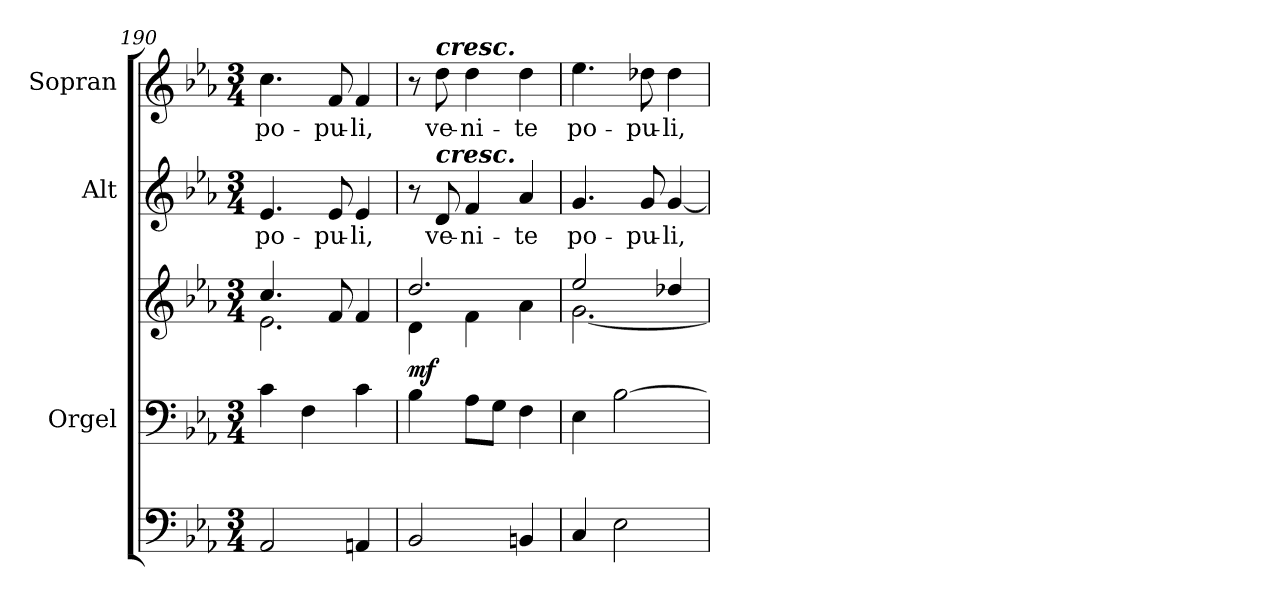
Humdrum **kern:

**kern	**kern	**kern	**dynam	**kern	**text	**kern	**text
*part4	*part3	*part3	*part3	*part2	*part2	*part1	*part1
*staff5	*staff4	*staff3	*staff3/4	*staff2	*staff2	*staff1	*staff1
*	*I"Orgel	*	*	*I"Alt	*	*I"Sopran	*
*	*I'Org.	*	*	*I'A.	*	*I'S.	*
*clefF4	*clefF4	*clefG2	*	*clefG2	*	*clefG2	*
*k[b-e-a-]	*k[b-e-a-]	*k[b-e-a-]	*	*k[b-e-a-]	*	*k[b-e-a-]	*
*E-:	*E-:	*E-:	*	*E-:	*	*E-:	*
*M3/4	*M3/4	*M3/4	*	*M3/4	*	*M3/4	*
=190	=190	=190	=190	=190	=190	=190	=190
*	*	*^	*	*	*	*	*
!	!	!	!	!	!	!LO:LY:b	!	!LO:LY:b
2AA-/	4c\	4.cc/	2.e-\	.	4.e-/	po-	4.cc\	po-
.	4F\	.	.	.	.	.	.	.
!	!	!	!	!	!	!LO:LY:b	!	!LO:LY:b
.	.	8f/	.	.	8e-/	-pu-	8f/	-pu-
!	!	!	!	!	!	!LO:LY:b	!	!LO:LY:b
4AAn/	4c\	4f/	.	.	4e-/	-li,	4f/	-li,
=191	=191	=191	=191	=191	=191	=191	=191	=191
!	!	!	!	!LO:DY:b	!	!	!	!
2BB-/	4B-\	2.dd/	4d\	mf	8r	.	8r	.
!	!	!	!	!	!	!	!LO:TX:a:Bi:t=cresc.	!
!	!	!	!	!	!LO:TX:a:Bi:t=cresc.	!	!	!
!	!	!	!	!	!	!LO:LY:b	!	!LO:LY:b
.	.	.	.	.	8d/	ve-	8dd\	ve-
!	!	!	!	!	!	!LO:LY:b	!	!LO:LY:b
.	8A-\L	.	4f\	.	4f/	-ni-	4dd\	-ni-
.	8G\J	.	.	.	.	.	.	.
!	!	!	!	!	!	!LO:LY:b	!	!LO:LY:b
4BBn/	4F\	.	4a-\	.	4a-/	-te	4dd\	-te
=192	=192	=192	=192	=192	=192	=192	=192	=192
!	!	!	!	!	!	!LO:LY:b	!	!LO:LY:b
4C/	4E-\	2ee-/	[<2.g\	.	4.g/	po-	4.ee-\	po-
2E-\	[2B-\	.	.	.	.	.	.	.
!	!	!	!	!	!	!LO:LY:b	!	!LO:LY:b
.	.	.	.	.	8g/	-pu-	8dd-X\	-pu-
!	!	!	!	!	!	!LO:LY:b	!	!LO:LY:b
.	.	4dd-X/	.	.	[4g/	-li,	4dd-\	-li,
*	*	*v	*v	*	*	*	*	*
=	=	=	=	=	=	=	=
*-	*-	*-	*-	*-	*-	*-	*-
